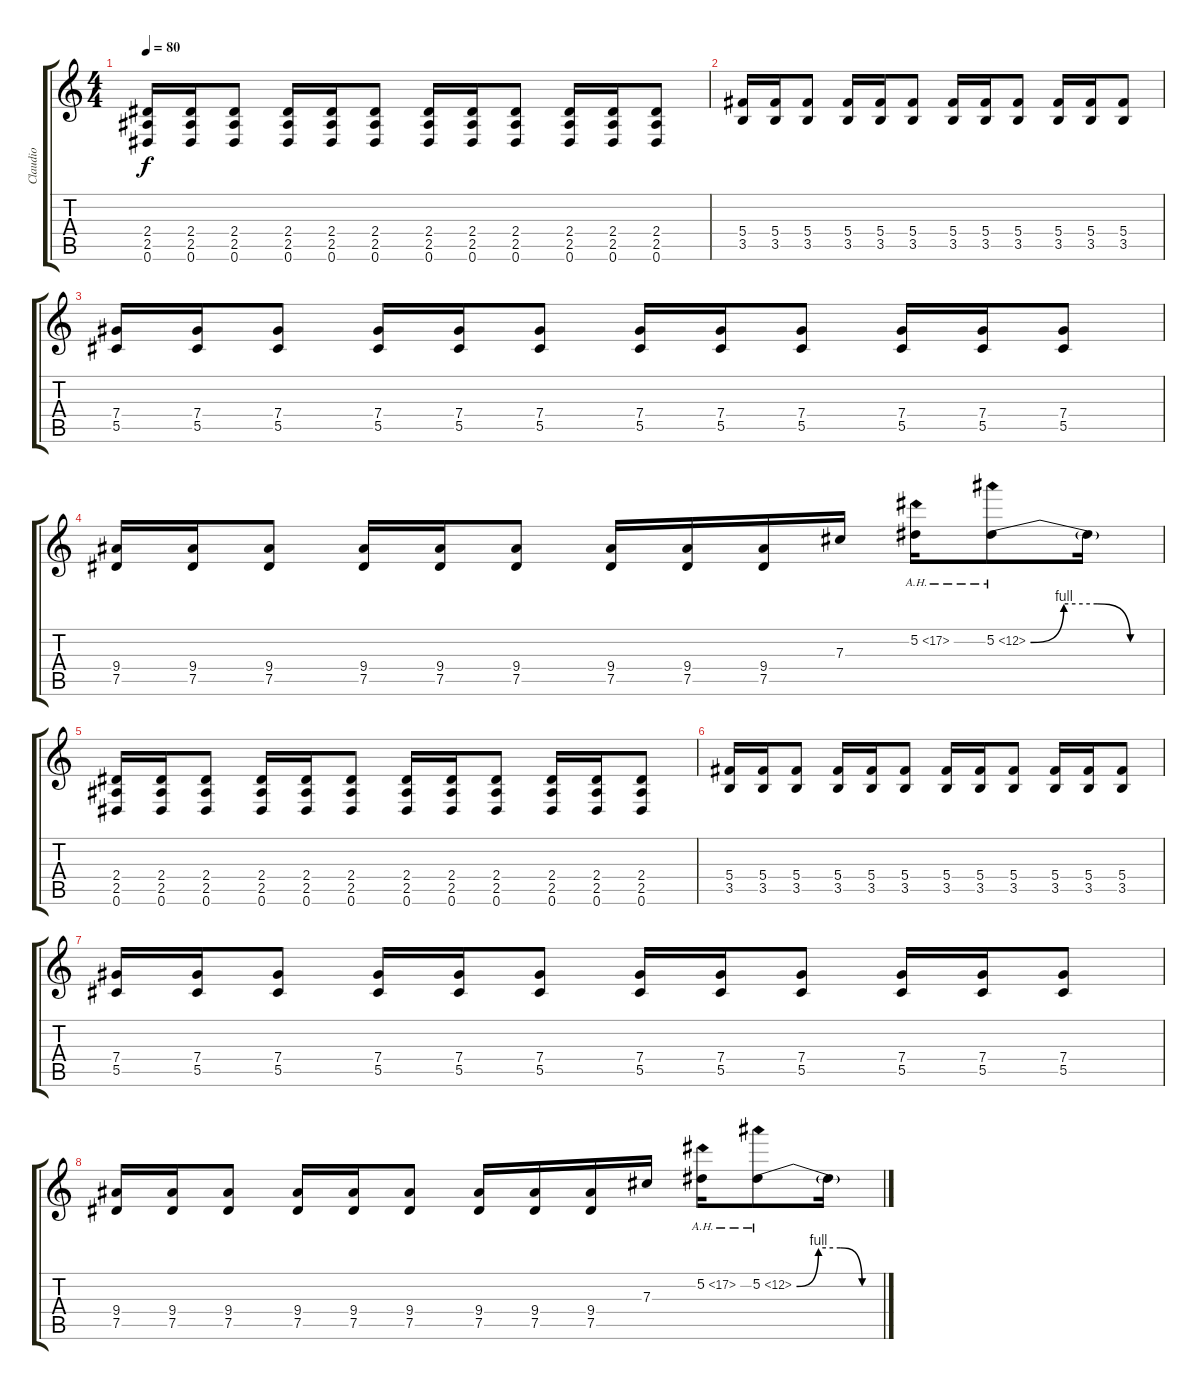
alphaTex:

\track ("Claudio" "Claudio") {instrument distortionguitar}
\staff {score tabs}
\tuning (Eb4 Bb3 Gb3 Db3 Ab2 Eb2) {hide}
\ts (4 4)
\tempo 80
\clef g2
\ks c
(2.4 2.5 0.6).16{dy f} (2.4 2.5 0.6).16 (2.4 2.5 0.6).8 (2.4 2.5 0.6).16 (2.4 2.5 0.6).16 (2.4 2.5 0.6).8 (2.4 2.5 0.6).16 (2.4 2.5 0.6).16 (2.4 2.5 0.6).8 (2.4 2.5 0.6).16 (2.4 2.5 0.6).16 (2.4 2.5 0.6).8 |
(5.4 3.5).16 (5.4 3.5).16 (5.4 3.5).8 (5.4 3.5).16 (5.4 3.5).16 (5.4 3.5).8 (5.4 3.5).16 (5.4 3.5).16 (5.4 3.5).8 (5.4 3.5).16 (5.4 3.5).16 (5.4 3.5).8 |
(7.4 5.5).16 (7.4 5.5).16 (7.4 5.5).8 (7.4 5.5).16 (7.4 5.5).16 (7.4 5.5).8 (7.4 5.5).16 (7.4 5.5).16 (7.4 5.5).8 (7.4 5.5).16 (7.4 5.5).16 (7.4 5.5).8 |
(9.4 7.5).16 (9.4 7.5).16 (9.4 7.5).8 (9.4 7.5).16 (9.4 7.5).16 (9.4 7.5).8 (9.4 7.5).16 (9.4 7.5).16 (9.4 7.5).16 7.3.16 5.2{ah 12}.16 5.2{be (custom 0 0 15 4 30 4 45 0 60 0) ah 7}.8 5.2{t}.16 |
(2.4 2.5 0.6).16{volume 7} (2.4 2.5 0.6).16 (2.4 2.5 0.6).8 (2.4 2.5 0.6).16 (2.4 2.5 0.6).16 (2.4 2.5 0.6).8 (2.4 2.5 0.6).16 (2.4 2.5 0.6).16 (2.4 2.5 0.6).8 (2.4 2.5 0.6).16 (2.4 2.5 0.6).16 (2.4 2.5 0.6).8 |
(5.4 3.5).16 (5.4 3.5).16 (5.4 3.5).8 (5.4 3.5).16 (5.4 3.5).16 (5.4 3.5).8 (5.4 3.5).16 (5.4 3.5).16 (5.4 3.5).8 (5.4 3.5).16 (5.4 3.5).16 (5.4 3.5).8 |
(7.4 5.5).16 (7.4 5.5).16 (7.4 5.5).8 (7.4 5.5).16 (7.4 5.5).16 (7.4 5.5).8 (7.4 5.5).16 (7.4 5.5).16 (7.4 5.5).8 (7.4 5.5).16 (7.4 5.5).16 (7.4 5.5).8 |
(9.4 7.5).16 (9.4 7.5).16 (9.4 7.5).8 (9.4 7.5).16 (9.4 7.5).16 (9.4 7.5).8 (9.4 7.5).16 (9.4 7.5).16 (9.4 7.5).16 7.3.16 5.2{ah 12}.16 5.2{be (custom 0 0 15 4 30 4 45 0 60 0) ah 7}.8 5.2{t}.16
